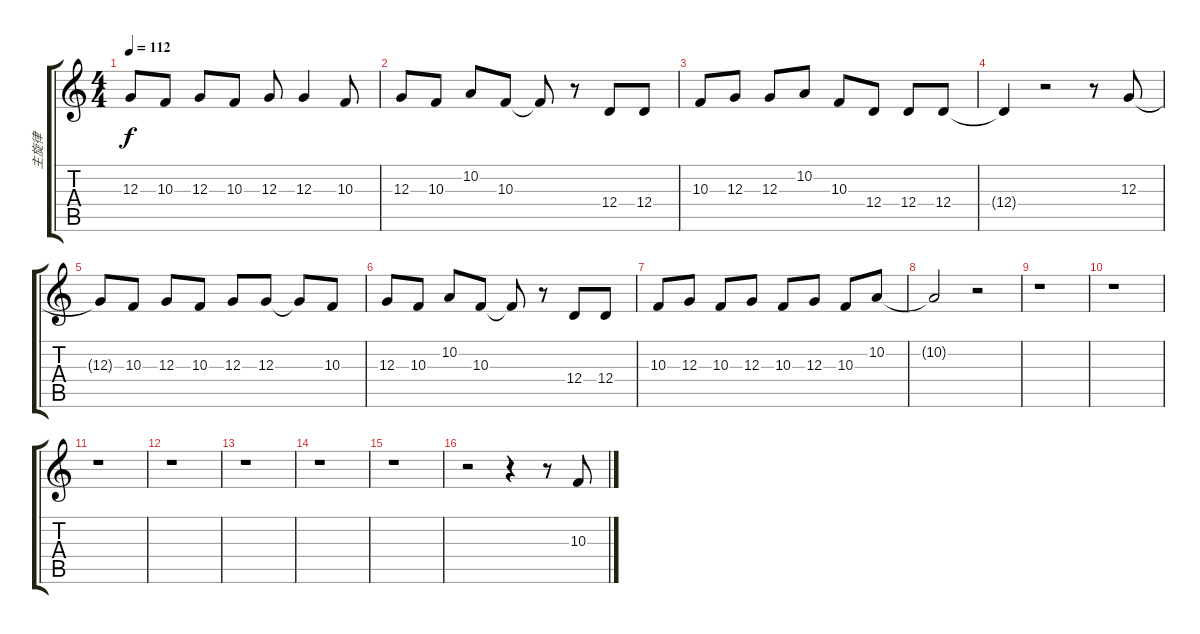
\track ("主旋律" "主旋律") {instrument voiceoohs}
\staff {score tabs}
\tuning (E4 B3 G3 D3 A2 E2) {hide}
\ts (4 4)
\tempo 112
\clef g2
\ks c
12.3.8{dy f} 10.3.8 12.3.8 10.3.8 12.3.8 12.3.4 10.3.8 |
12.3.8 10.3.8 10.2.8 10.3.8 10.3{t}.8 r.8 12.4.8 12.4.8 |
10.3.8 12.3.8 12.3.8 10.2.8 10.3.8 12.4.8 12.4.8 12.4.8 |
12.4{t}.4 r.2 r.8 12.3.8 |
12.3{t}.8 10.3.8 12.3.8 10.3.8 12.3.8 12.3.8 12.3{t}.8 10.3.8 |
12.3.8 10.3.8 10.2.8 10.3.8 10.3{t}.8 r.8 12.4.8 12.4.8 |
10.3.8 12.3.8 10.3.8 12.3.8 10.3.8 12.3.8 10.3.8 10.2.8 |
10.2{t}.2 r.2 |
r.1 |
r.1 |
r.1 |
r.1 |
r.1 |
r.1 |
r.1 |
r.2 r.4 r.8 10.3.8
